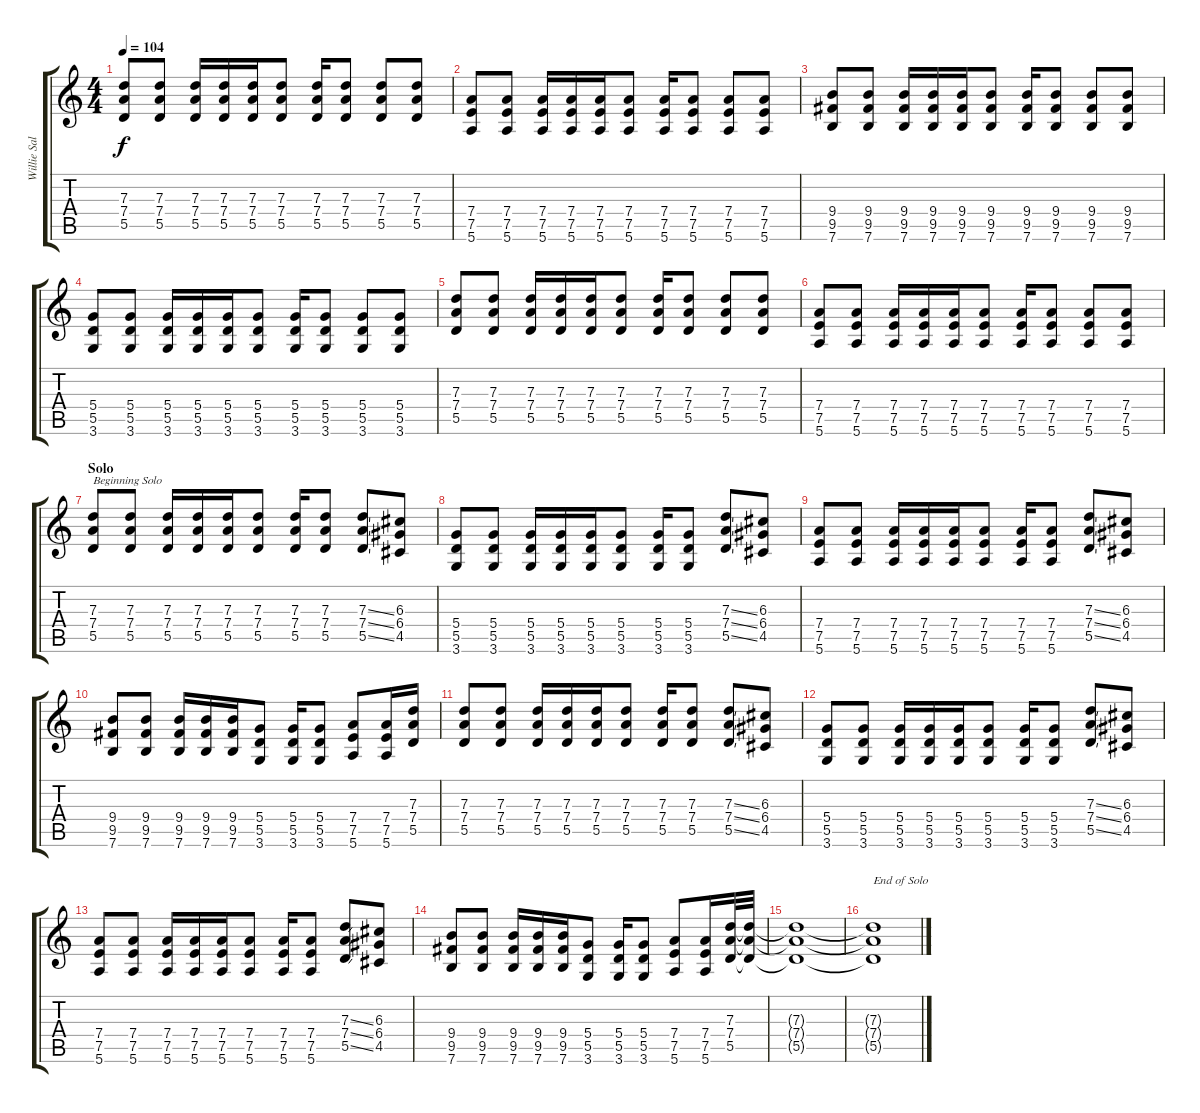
\track ("Willie Salazar - Guitar" "Willie Sal") {instrument overdrivenguitar}
\staff {score tabs}
\tuning (E4 B3 G3 D3 A2 E2) {hide}
\ts (4 4)
\tempo 104
\clef g2
\ks c
(7.3 7.4 5.5).8{dy f} (7.3 7.4 5.5).8 (7.3 7.4 5.5).16 (7.3 7.4 5.5).16 (7.3 7.4 5.5).16 (7.3 7.4 5.5).8 (7.3 7.4 5.5).16 (7.3 7.4 5.5).8 (7.3 7.4 5.5).8 (7.3 7.4 5.5).8 |
(7.4 7.5 5.6).8 (7.4 7.5 5.6).8 (7.4 7.5 5.6).16 (7.4 7.5 5.6).16 (7.4 7.5 5.6).16 (7.4 7.5 5.6).8 (7.4 7.5 5.6).16 (7.4 7.5 5.6).8 (7.4 7.5 5.6).8 (7.4 7.5 5.6).8 |
(9.4 9.5 7.6).8 (9.4 9.5 7.6).8 (9.4 9.5 7.6).16 (9.4 9.5 7.6).16 (9.4 9.5 7.6).16 (9.4 9.5 7.6).8 (9.4 9.5 7.6).16 (9.4 9.5 7.6).8 (9.4 9.5 7.6).8 (9.4 9.5 7.6).8 |
(5.4 5.5 3.6).8 (5.4 5.5 3.6).8 (5.4 5.5 3.6).16 (5.4 5.5 3.6).16 (5.4 5.5 3.6).16 (5.4 5.5 3.6).8 (5.4 5.5 3.6).16 (5.4 5.5 3.6).8 (5.4 5.5 3.6).8 (5.4 5.5 3.6).8 |
(7.3 7.4 5.5).8 (7.3 7.4 5.5).8 (7.3 7.4 5.5).16 (7.3 7.4 5.5).16 (7.3 7.4 5.5).16 (7.3 7.4 5.5).8 (7.3 7.4 5.5).16 (7.3 7.4 5.5).8 (7.3 7.4 5.5).8 (7.3 7.4 5.5).8 |
(7.4 7.5 5.6).8 (7.4 7.5 5.6).8 (7.4 7.5 5.6).16 (7.4 7.5 5.6).16 (7.4 7.5 5.6).16 (7.4 7.5 5.6).8 (7.4 7.5 5.6).16 (7.4 7.5 5.6).8 (7.4 7.5 5.6).8 (7.4 7.5 5.6).8 |
\section ("" "Solo")
(7.3 7.4 5.5).8{txt "Beginning Solo" volume 10} (7.3 7.4 5.5).8 (7.3 7.4 5.5).16 (7.3 7.4 5.5).16 (7.3 7.4 5.5).16 (7.3 7.4 5.5).8 (7.3 7.4 5.5).16 (7.3 7.4 5.5).8 (7.3{ss} 7.4{ss} 5.5{ss}).8 (6.3 6.4 4.5).8 |
(5.4 5.5 3.6).8 (5.4 5.5 3.6).8 (5.4 5.5 3.6).16 (5.4 5.5 3.6).16 (5.4 5.5 3.6).16 (5.4 5.5 3.6).8 (5.4 5.5 3.6).16 (5.4 5.5 3.6).8 (7.3{ss} 7.4{ss} 5.5{ss}).8 (6.3 6.4 4.5).8 |
(7.4 7.5 5.6).8 (7.4 7.5 5.6).8 (7.4 7.5 5.6).16 (7.4 7.5 5.6).16 (7.4 7.5 5.6).16 (7.4 7.5 5.6).8 (7.4 7.5 5.6).16 (7.4 7.5 5.6).8 (7.3{ss} 7.4{ss} 5.5{ss}).8 (6.3 6.4 4.5).8 |
(9.4 9.5 7.6).8 (9.4 9.5 7.6).8 (9.4 9.5 7.6).16 (9.4 9.5 7.6).16 (9.4 9.5 7.6).16 (5.4 5.5 3.6).8 (5.4 5.5 3.6).16 (5.4 5.5 3.6).8 (7.4 7.5 5.6).8 (7.4 7.5 5.6).16 (7.3 7.4 5.5).16 |
(7.3 7.4 5.5).8 (7.3 7.4 5.5).8 (7.3 7.4 5.5).16 (7.3 7.4 5.5).16 (7.3 7.4 5.5).16 (7.3 7.4 5.5).8 (7.3 7.4 5.5).16 (7.3 7.4 5.5).8 (7.3{ss} 7.4{ss} 5.5{ss}).8 (6.3 6.4 4.5).8 |
(5.4 5.5 3.6).8 (5.4 5.5 3.6).8 (5.4 5.5 3.6).16 (5.4 5.5 3.6).16 (5.4 5.5 3.6).16 (5.4 5.5 3.6).8 (5.4 5.5 3.6).16 (5.4 5.5 3.6).8 (7.3{ss} 7.4{ss} 5.5{ss}).8 (6.3 6.4 4.5).8 |
(7.4 7.5 5.6).8 (7.4 7.5 5.6).8 (7.4 7.5 5.6).16 (7.4 7.5 5.6).16 (7.4 7.5 5.6).16 (7.4 7.5 5.6).8 (7.4 7.5 5.6).16 (7.4 7.5 5.6).8 (7.3{ss} 7.4{ss} 5.5{ss}).8 (6.3 6.4 4.5).8 |
(9.4 9.5 7.6).8 (9.4 9.5 7.6).8 (9.4 9.5 7.6).16 (9.4 9.5 7.6).16 (9.4 9.5 7.6).16 (5.4 5.5 3.6).8 (5.4 5.5 3.6).16 (5.4 5.5 3.6).8 (7.4 7.5 5.6).8 (7.4 7.5 5.6).16 (7.3 7.4 5.5).32{volume 13} (7.3{t} 7.4{t} 5.5{t}).32{volume 0} |
(7.3{t} 7.4{t} 5.5{t}).1 |
(7.3{t} 7.4{t} 5.5{t}).1{txt "End of Solo"}
